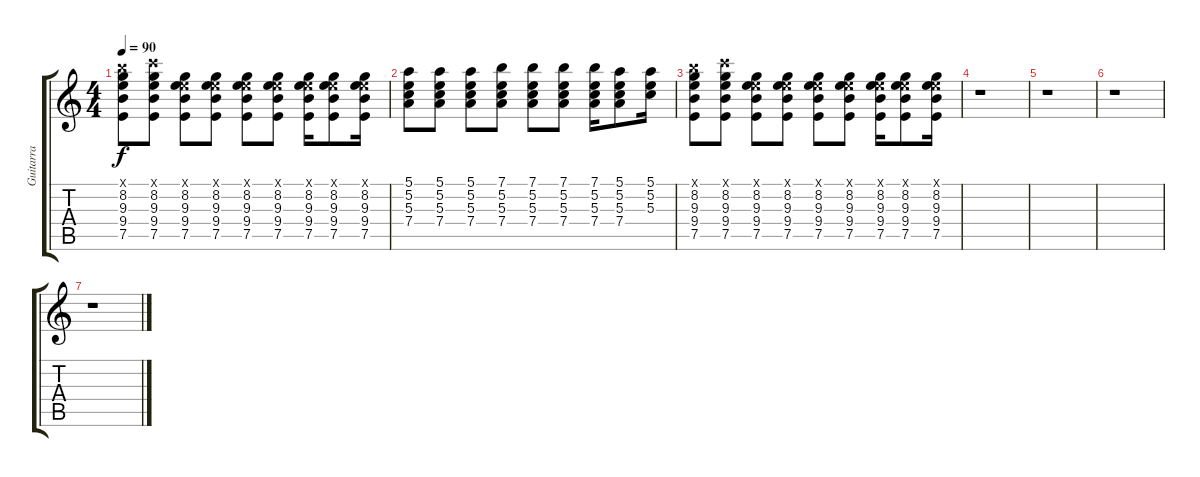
\track ("Guitarra" "Guitarra") {instrument acousticguitarsteel}
\staff {score tabs}
\tuning (E4 B3 G3 D3 A2 E2) {hide}
\ts (4 4)
\tempo 90
\clef g2
\ks c
(7.1{x} 8.2 9.3 9.4 7.5).8{dy f} (8.1{x} 8.2 9.3 9.4 7.5).8 (0.1{x} 8.2 9.3 9.4 7.5).8 (0.1{x} 8.2 9.3 9.4 7.5).8 (0.1{x} 8.2 9.3 9.4 7.5).8 (0.1{x} 8.2 9.3 9.4 7.5).8 (0.1{x} 8.2 9.3 9.4 7.5).16 (0.1{x} 8.2 9.3 9.4 7.5).8 (0.1{x} 8.2 9.3 9.4 7.5).16 |
(5.1 5.2 5.3 7.4).8 (5.1 5.2 5.3 7.4).8 (5.1 5.2 5.3 7.4).8 (7.1 5.2 5.3 7.4).8 (7.1 5.2 5.3 7.4).8 (7.1 5.2 5.3 7.4).8 (7.1 5.2 5.3 7.4).16 (5.1 5.2 5.3 7.4).8 (5.1 5.2 5.3).16 |
(7.1{x} 8.2 9.3 9.4 7.5).8 (8.1{x} 8.2 9.3 9.4 7.5).8 (0.1{x} 8.2 9.3 9.4 7.5).8 (0.1{x} 8.2 9.3 9.4 7.5).8 (0.1{x} 8.2 9.3 9.4 7.5).8 (0.1{x} 8.2 9.3 9.4 7.5).8 (0.1{x} 8.2 9.3 9.4 7.5).16 (0.1{x} 8.2 9.3 9.4 7.5).8 (0.1{x} 8.2 9.3 9.4 7.5).16 |
r.1 |
r.1 |
r.1 |
r.1
